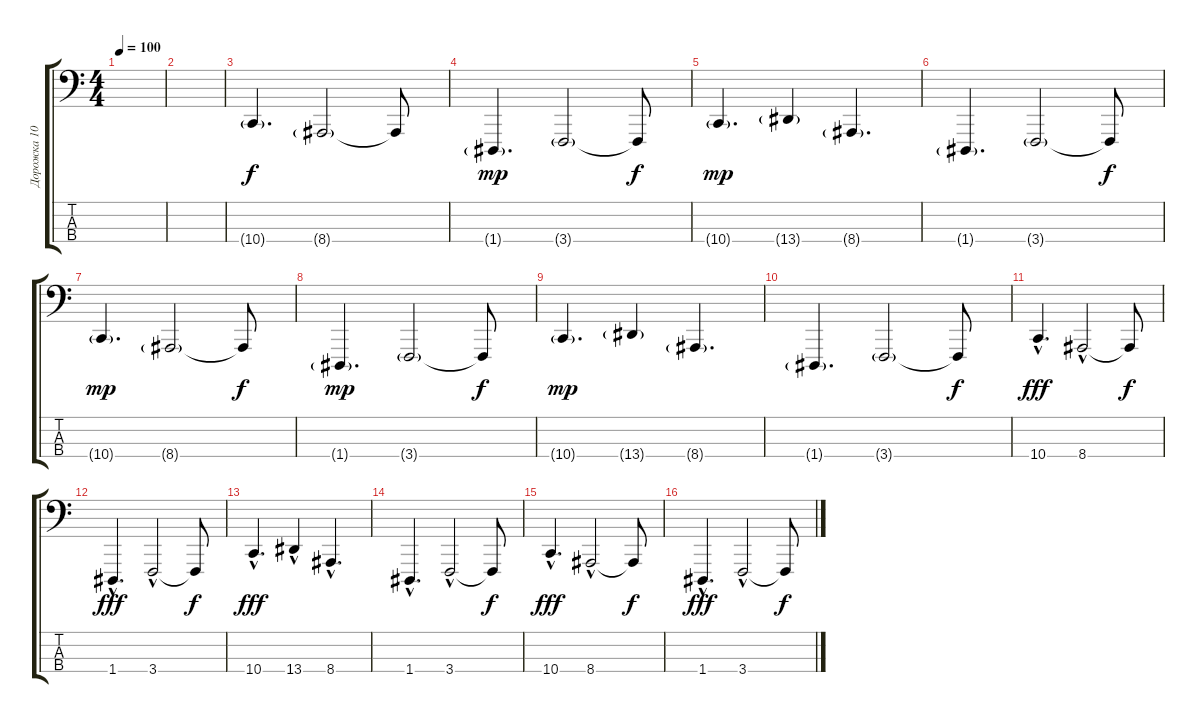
\track ("Дорожка 10" "Дорожка 10") {instrument lead2sawtooth}
\staff {score tabs}
\tuning (G2 D2 A1 D1) {hide}
\ts (4 4)
\tempo 100
\clef f4
\ks c
|
|
10.4{g}.4{d} 8.4{g}.2 8.4{t}.8{dy f} |
1.4{g}.4{d dy mp} 3.4{g}.2 3.4{t}.8{dy f} |
10.4{g}.4{d dy mp} 13.4{g}.4 8.4{g}.4{d} |
1.4{g}.4{d} 3.4{g}.2 3.4{t}.8{dy f} |
10.4{g}.4{d dy mp} 8.4{g}.2 8.4{t}.8{dy f} |
1.4{g}.4{d dy mp} 3.4{g}.2 3.4{t}.8{dy f} |
10.4{g}.4{d dy mp} 13.4{g}.4 8.4{g}.4{d} |
1.4{g}.4{d} 3.4{g}.2 3.4{t}.8{dy f} |
10.4{hac}.4{d dy fff} 8.4{hac}.2 8.4{t}.8{dy f} |
1.4{hac}.4{d dy fff} 3.4{hac}.2 3.4{t}.8{dy f} |
10.4{hac}.4{d dy fff} 13.4{hac}.4 8.4{hac}.4{d} |
1.4{hac}.4{d} 3.4{hac}.2 3.4{t}.8{dy f} |
10.4{hac}.4{d dy fff} 8.4{hac}.2 8.4{t}.8{dy f} |
1.4{hac}.4{d dy fff} 3.4{hac}.2 3.4{t}.8{dy f}
